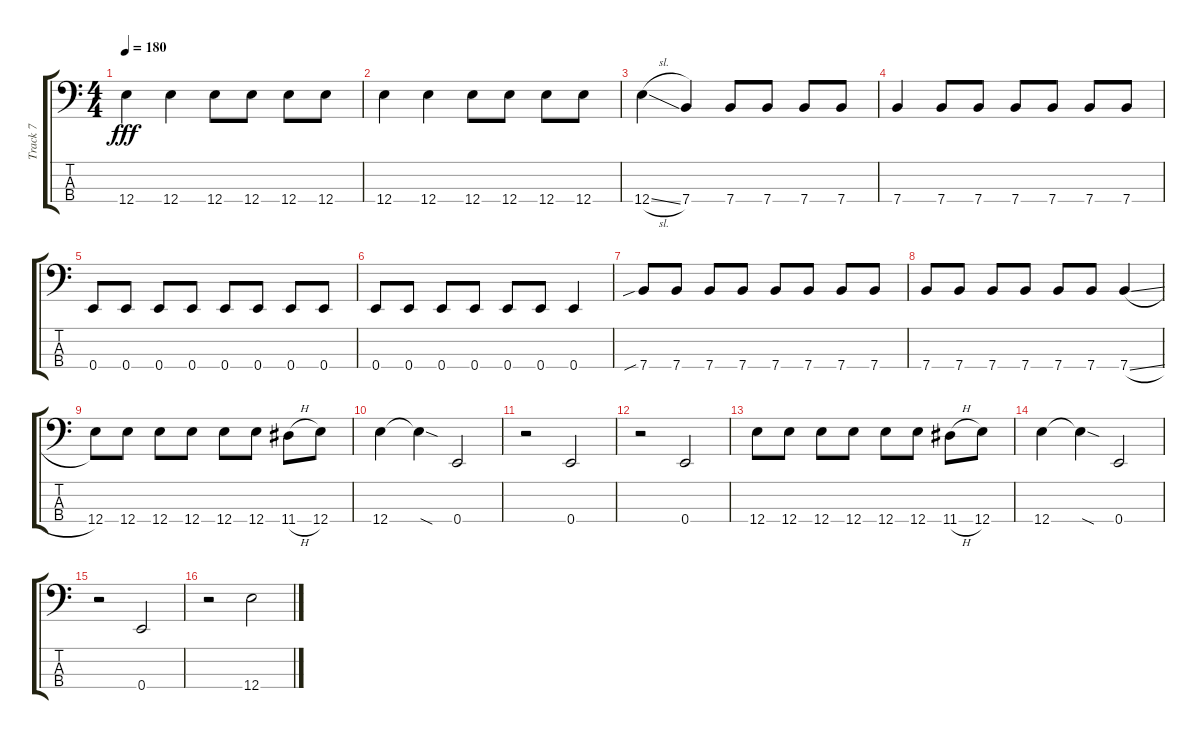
\track ("Track 7" "Track 7") {instrument electricbassfinger}
\staff {score tabs}
\tuning (G2 D2 A1 E1) {hide}
\ts (4 4)
\tempo 180
\clef f4
\ks c
12.4.4{dy fff} 12.4.4 12.4.8 12.4.8 12.4.8 12.4.8 |
12.4.4 12.4.4 12.4.8 12.4.8 12.4.8 12.4.8 |
12.4{sl}.4 7.4.4 7.4.8 7.4.8 7.4.8 7.4.8 |
7.4.4 7.4.8 7.4.8 7.4.8 7.4.8 7.4.8 7.4.8 |
0.4.8 0.4.8 0.4.8 0.4.8 0.4.8 0.4.8 0.4.8 0.4.8 |
0.4.8 0.4.8 0.4.8 0.4.8 0.4.8 0.4.8 0.4.4 |
7.4{sib}.8 7.4.8 7.4.8 7.4.8 7.4.8 7.4.8 7.4.8 7.4.8 |
7.4.8 7.4.8 7.4.8 7.4.8 7.4.8 7.4.8 7.4{sl}.4 |
12.4.8 12.4.8 12.4.8 12.4.8 12.4.8 12.4.8 11.4{h}.8 12.4.8 |
12.4.4 12.4{sod t}.4 0.4.2 |
r.2 0.4.2 |
r.2 0.4.2 |
12.4.8 12.4.8 12.4.8 12.4.8 12.4.8 12.4.8 11.4{h}.8 12.4.8 |
12.4.4 12.4{sod t}.4 0.4.2 |
r.2 0.4.2 |
r.2 12.4.2
